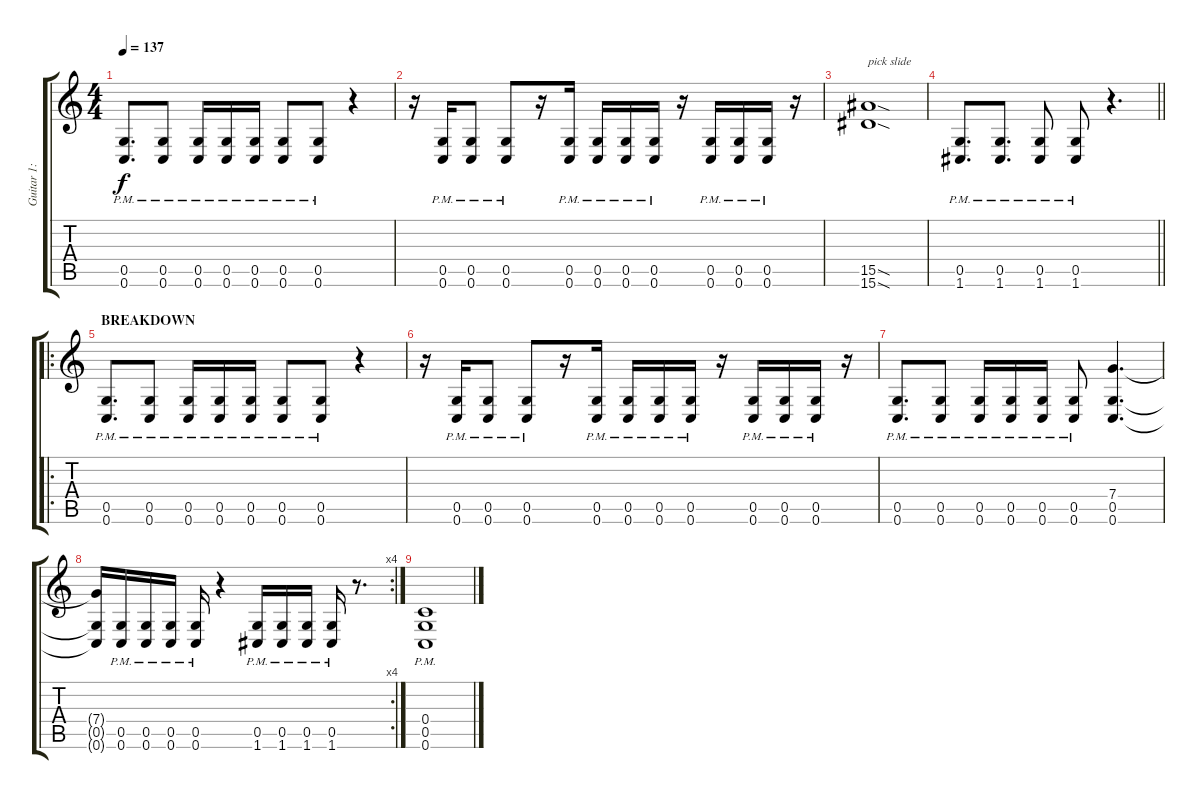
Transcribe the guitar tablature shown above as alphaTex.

\track ("Guitar 1: Johan" "Guitar 1: ") {instrument overdrivenguitar}
\staff {score tabs}
\tuning (D4 A3 F3 C3 G2 C2) {hide}
\ts (4 4)
\tempo 137
\clef g2
\ks c
(0.5{pm} 0.6).8{d dy f} (0.5{pm} 0.6).8 (0.5{pm} 0.6).16 (0.5{pm} 0.6).16 (0.5{pm} 0.6).16 (0.5{pm} 0.6).8 (0.5{pm} 0.6).8 r.4 |
r.16 (0.5{pm} 0.6).16 (0.5{pm} 0.6).8 (0.5{pm} 0.6).8 r.16 (0.5{pm} 0.6).16 (0.5{pm} 0.6).16 (0.5{pm} 0.6).16 (0.5{pm} 0.6).16 r.16 (0.5{pm} 0.6).16 (0.5{pm} 0.6).16 (0.5{pm} 0.6).16 r.16 |
(15.5{sod} 15.6{sod}).1{txt "pick slide"} |
\barLineRight lightlight
(0.5{pm} 1.6).8{d} (0.5{pm} 1.6).8{d} (0.5{pm} 1.6).8 (0.5{pm} 1.6).8 r.4{d} |
\ro
\section ("" "BREAKDOWN")
(0.5{pm} 0.6).8{d} (0.5{pm} 0.6).8 (0.5{pm} 0.6).16 (0.5{pm} 0.6).16 (0.5{pm} 0.6).16 (0.5{pm} 0.6).8 (0.5{pm} 0.6).8 r.4 |
r.16 (0.5{pm} 0.6).16 (0.5{pm} 0.6).8 (0.5{pm} 0.6).8 r.16 (0.5{pm} 0.6).16 (0.5{pm} 0.6).16 (0.5{pm} 0.6).16 (0.5{pm} 0.6).16 r.16 (0.5{pm} 0.6).16 (0.5{pm} 0.6).16 (0.5{pm} 0.6).16 r.16 |
(0.5{pm} 0.6).8{d} (0.5{pm} 0.6).8 (0.5{pm} 0.6).16 (0.5{pm} 0.6).16 (0.5{pm} 0.6).16 (0.5{pm} 0.6).8 (7.4 0.5 0.6).4{d} |
\rc 4
(7.4{t} 0.5{t} 0.6{t}).16 (0.5{pm} 0.6).16 (0.5{pm} 0.6).16 (0.5{pm} 0.6).16 (0.5{pm} 0.6).16 r.4 (0.5{pm} 1.6).16 (0.5{pm} 1.6).16 (0.5{pm} 1.6).16 (0.5{pm} 1.6).16 r.8{d} |
(0.4{pm} 0.5{pm} 0.6).1{volume 0}
